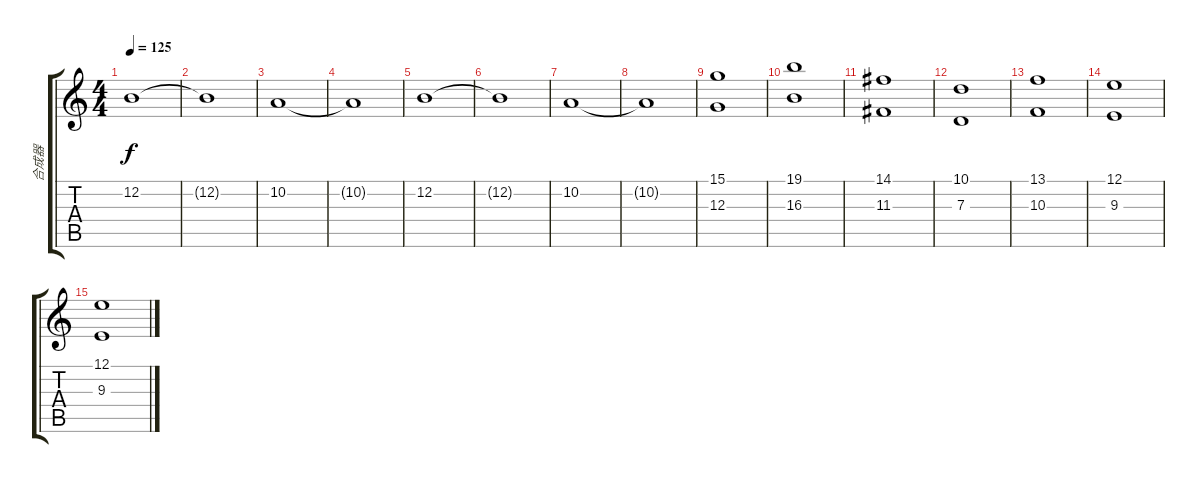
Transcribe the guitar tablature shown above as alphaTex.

\track ("合成器" "合成器") {instrument pad8sweep}
\staff {score tabs}
\tuning (E4 B3 G3 D3 A2 E2) {hide}
\ts (4 4)
\tempo 125
\clef g2
\ks c
12.2.1{dy f instrument stringensemble2} |
12.2{t}.1 |
10.2.1 |
10.2{t}.1 |
12.2.1 |
12.2{t}.1 |
10.2.1 |
10.2{t}.1 |
(15.1 12.3).1 |
(19.1 16.3).1 |
(14.1 11.3).1 |
(10.1 7.3).1 |
(13.1 10.3).1 |
(12.1 9.3).1 |
(12.1 9.3).1
